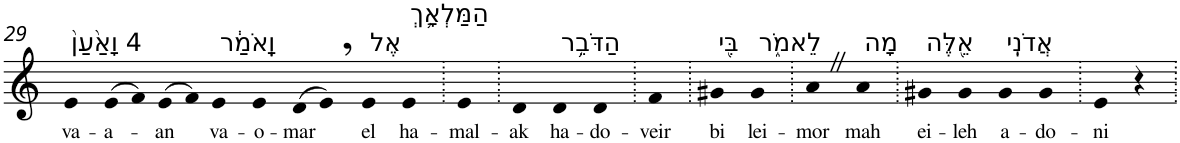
**kern	**text
*part1	*part1
*staff1	*staff1
*I"Piano	*
*I'Pno	*
!!LO:PB:g=z
*clefG2	*
*k[]	*
=29	=29
!LO:TX:a:t=4 וָאַ֙עַן֙	!
!	!LO:LY:b
4e	va-
!	!LO:LY:b
(>8e	-a-
8f)	.
!	!LO:LY:b
(>8e	-an
8f)	.
!LO:TX:a:t=וָֽאֹמַ֔ר	!
!	!LO:LY:b
4e	va-
!	!LO:LY:b
4e	-o-
!	!LO:LY:b
(>8d	-mar
8e,)	.
!LO:TX:a:t=אֶל	!
!	!LO:LY:b
4e	el
!LO:TX:a:t=הַמַּלְאָ֛ךְ	!
!	!LO:LY:b
4e	ha-
=30.	=30.
!	!LO:LY:b
4e	-mal-
=31.	=31.
!	!LO:LY:b
4d	-ak
!LO:TX:a:t=הַדֹּבֵ֥ר	!
!	!LO:LY:b
4d	ha-
!	!LO:LY:b
4d	-do-
=32.	=32.
!	!LO:LY:b
4f	-veir
=33.	=33.
!LO:TX:a:t=בִּ֖י	!
!	!LO:LY:b
4g#X	bi
!LO:TX:a:t=לֵאמֹ֑ר	!
!	!LO:LY:b
4g#	lei-
=34.	=34.
!	!LO:LY:b
4aZ	-mor
!LO:TX:a:t=מָה	!
!	!LO:LY:b
4a	mah
=35.	=35.
!LO:TX:a:t=אֵ֖לֶּה	!
!	!LO:LY:b
4g#X	ei-
!	!LO:LY:b
4g#	-leh
!LO:TX:a:t=אֲדֹנִֽי	!
!	!LO:LY:b
4g#	a-
!	!LO:LY:b
4g#	-do-
=36.	=36.
!	!LO:LY:b
4e	-ni
4r	.
=.	=.
*-	*-
